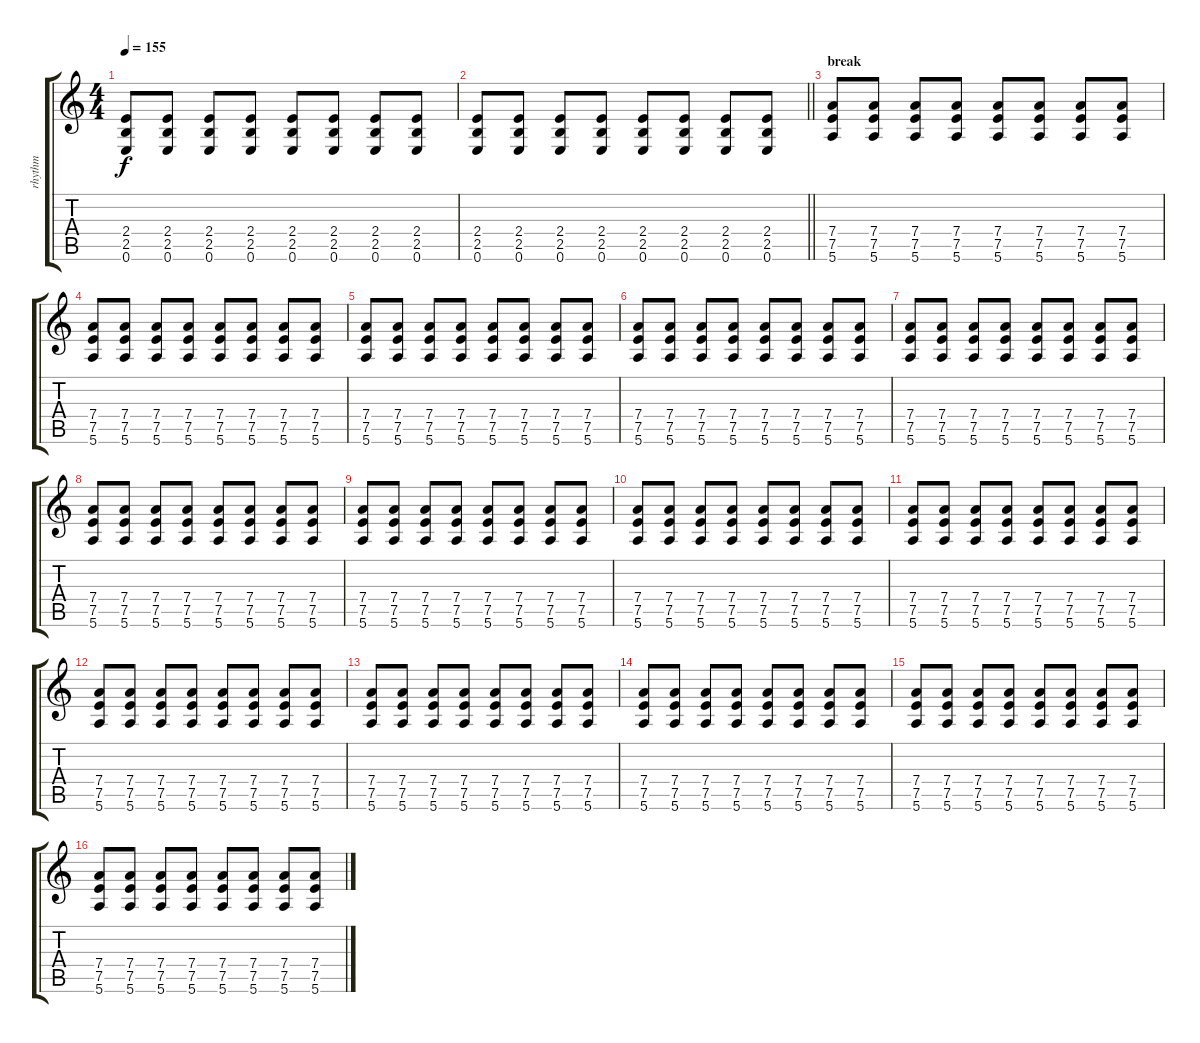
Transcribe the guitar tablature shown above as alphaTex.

\track ("rhythm" "rhythm") {instrument distortionguitar}
\staff {score tabs}
\tuning (E4 B3 G3 D3 A2 E2) {hide}
\ts (4 4)
\tempo 155
\clef g2
\ks c
(2.4 2.5 0.6).8{dy f} (2.4 2.5 0.6).8 (2.4 2.5 0.6).8 (2.4 2.5 0.6).8 (2.4 2.5 0.6).8 (2.4 2.5 0.6).8 (2.4 2.5 0.6).8 (2.4 2.5 0.6).8 |
\barLineRight lightlight
(2.4 2.5 0.6).8 (2.4 2.5 0.6).8 (2.4 2.5 0.6).8 (2.4 2.5 0.6).8 (2.4 2.5 0.6).8 (2.4 2.5 0.6).8 (2.4 2.5 0.6).8 (2.4 2.5 0.6).8 |
\section ("" "break")
(7.4 7.5 5.6).8 (7.4 7.5 5.6).8 (7.4 7.5 5.6).8 (7.4 7.5 5.6).8 (7.4 7.5 5.6).8 (7.4 7.5 5.6).8 (7.4 7.5 5.6).8 (7.4 7.5 5.6).8 |
(7.4 7.5 5.6).8 (7.4 7.5 5.6).8 (7.4 7.5 5.6).8 (7.4 7.5 5.6).8 (7.4 7.5 5.6).8 (7.4 7.5 5.6).8 (7.4 7.5 5.6).8 (7.4 7.5 5.6).8 |
(7.4 7.5 5.6).8 (7.4 7.5 5.6).8 (7.4 7.5 5.6).8 (7.4 7.5 5.6).8 (7.4 7.5 5.6).8 (7.4 7.5 5.6).8 (7.4 7.5 5.6).8 (7.4 7.5 5.6).8 |
(7.4 7.5 5.6).8 (7.4 7.5 5.6).8 (7.4 7.5 5.6).8 (7.4 7.5 5.6).8 (7.4 7.5 5.6).8 (7.4 7.5 5.6).8 (7.4 7.5 5.6).8 (7.4 7.5 5.6).8 |
(7.4 7.5 5.6).8 (7.4 7.5 5.6).8 (7.4 7.5 5.6).8 (7.4 7.5 5.6).8 (7.4 7.5 5.6).8 (7.4 7.5 5.6).8 (7.4 7.5 5.6).8 (7.4 7.5 5.6).8 |
(7.4 7.5 5.6).8 (7.4 7.5 5.6).8 (7.4 7.5 5.6).8 (7.4 7.5 5.6).8 (7.4 7.5 5.6).8 (7.4 7.5 5.6).8 (7.4 7.5 5.6).8 (7.4 7.5 5.6).8 |
(7.4 7.5 5.6).8 (7.4 7.5 5.6).8 (7.4 7.5 5.6).8 (7.4 7.5 5.6).8 (7.4 7.5 5.6).8 (7.4 7.5 5.6).8 (7.4 7.5 5.6).8 (7.4 7.5 5.6).8 |
(7.4 7.5 5.6).8 (7.4 7.5 5.6).8 (7.4 7.5 5.6).8 (7.4 7.5 5.6).8 (7.4 7.5 5.6).8 (7.4 7.5 5.6).8 (7.4 7.5 5.6).8 (7.4 7.5 5.6).8 |
(7.4 7.5 5.6).8 (7.4 7.5 5.6).8 (7.4 7.5 5.6).8 (7.4 7.5 5.6).8 (7.4 7.5 5.6).8 (7.4 7.5 5.6).8 (7.4 7.5 5.6).8 (7.4 7.5 5.6).8 |
(7.4 7.5 5.6).8 (7.4 7.5 5.6).8 (7.4 7.5 5.6).8 (7.4 7.5 5.6).8 (7.4 7.5 5.6).8 (7.4 7.5 5.6).8 (7.4 7.5 5.6).8 (7.4 7.5 5.6).8 |
(7.4 7.5 5.6).8 (7.4 7.5 5.6).8 (7.4 7.5 5.6).8 (7.4 7.5 5.6).8 (7.4 7.5 5.6).8 (7.4 7.5 5.6).8 (7.4 7.5 5.6).8 (7.4 7.5 5.6).8 |
(7.4 7.5 5.6).8 (7.4 7.5 5.6).8 (7.4 7.5 5.6).8 (7.4 7.5 5.6).8 (7.4 7.5 5.6).8 (7.4 7.5 5.6).8 (7.4 7.5 5.6).8 (7.4 7.5 5.6).8 |
(7.4 7.5 5.6).8 (7.4 7.5 5.6).8 (7.4 7.5 5.6).8 (7.4 7.5 5.6).8 (7.4 7.5 5.6).8 (7.4 7.5 5.6).8 (7.4 7.5 5.6).8 (7.4 7.5 5.6).8 |
(7.4 7.5 5.6).8 (7.4 7.5 5.6).8 (7.4 7.5 5.6).8 (7.4 7.5 5.6).8 (7.4 7.5 5.6).8 (7.4 7.5 5.6).8 (7.4 7.5 5.6).8 (7.4 7.5 5.6).8
